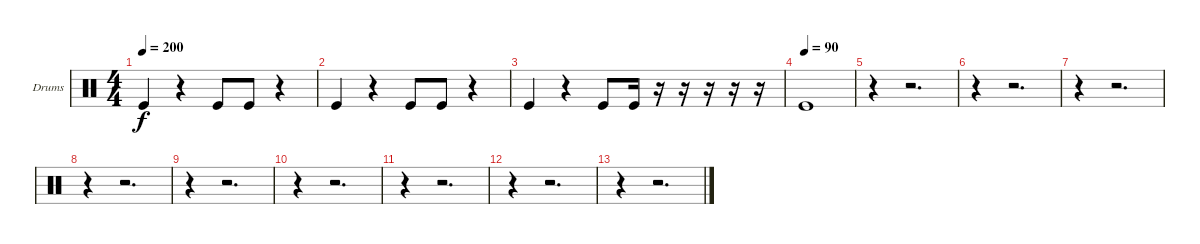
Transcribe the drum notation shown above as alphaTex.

\bracketExtendMode groupsimilarinstruments
\firstSystemTrackNameOrientation horizontal
\otherSystemsTrackNameOrientation horizontal
\track ("Drumkit" "Drums") {instrument percussion}
\staff {score}
\articulation defaults
\ts (4 4)
\tempo 200
\clef neutral
\ks c "Kick (hit)".4{dy f}
r.4 "Kick (hit)".8 "Kick (hit)".8 r.4 |
"Kick (hit)".4 r.4 "Kick (hit)".8 "Kick (hit)".8 r.4 |
"Kick (hit)".4 r.4 "Kick (hit)".8 "Kick (hit)".16 r.16 r.16 r.16 r.16 r.16 |
\tempo (90)
"Kick (hit)".1 |
r.4 r.2{d} |
r.4 r.2{d} |
r.4 r.2{d} |
r.4 r.2{d} |
r.4 r.2{d} |
r.4 r.2{d} |
r.4 r.2{d} |
r.4 r.2{d} |
r.4 r.2{d}
